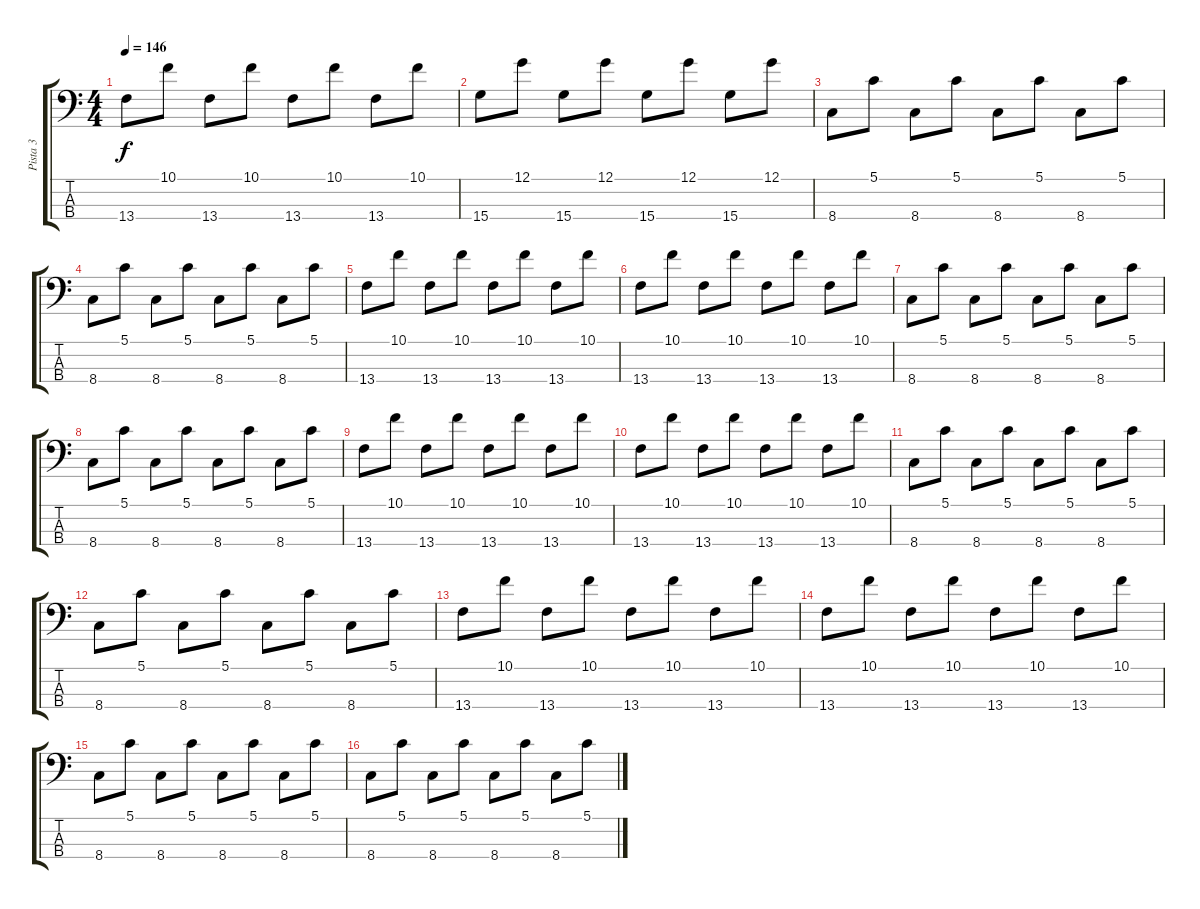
\track ("Pista 3" "Pista 3") {instrument electricbasspick}
\staff {score tabs}
\tuning (G2 D2 A1 E1) {hide}
\ts (4 4)
\tempo 146
\clef f4
\ks c
13.4.8{dy f} 10.1.8 13.4.8 10.1.8 13.4.8 10.1.8 13.4.8 10.1.8 |
15.4.8 12.1.8 15.4.8 12.1.8 15.4.8 12.1.8 15.4.8 12.1.8 |
8.4.8 5.1.8 8.4.8 5.1.8 8.4.8 5.1.8 8.4.8 5.1.8 |
8.4.8 5.1.8 8.4.8 5.1.8 8.4.8 5.1.8 8.4.8 5.1.8 |
13.4.8 10.1.8 13.4.8 10.1.8 13.4.8 10.1.8 13.4.8 10.1.8 |
13.4.8 10.1.8 13.4.8 10.1.8 13.4.8 10.1.8 13.4.8 10.1.8 |
8.4.8 5.1.8 8.4.8 5.1.8 8.4.8 5.1.8 8.4.8 5.1.8 |
8.4.8 5.1.8 8.4.8 5.1.8 8.4.8 5.1.8 8.4.8 5.1.8 |
13.4.8 10.1.8 13.4.8 10.1.8 13.4.8 10.1.8 13.4.8 10.1.8 |
13.4.8 10.1.8 13.4.8 10.1.8 13.4.8 10.1.8 13.4.8 10.1.8 |
8.4.8 5.1.8 8.4.8 5.1.8 8.4.8 5.1.8 8.4.8 5.1.8 |
8.4.8 5.1.8 8.4.8 5.1.8 8.4.8 5.1.8 8.4.8 5.1.8 |
13.4.8 10.1.8 13.4.8 10.1.8 13.4.8 10.1.8 13.4.8 10.1.8 |
13.4.8 10.1.8 13.4.8 10.1.8 13.4.8 10.1.8 13.4.8 10.1.8 |
8.4.8 5.1.8 8.4.8 5.1.8 8.4.8 5.1.8 8.4.8 5.1.8 |
8.4.8 5.1.8 8.4.8 5.1.8 8.4.8 5.1.8 8.4.8 5.1.8
